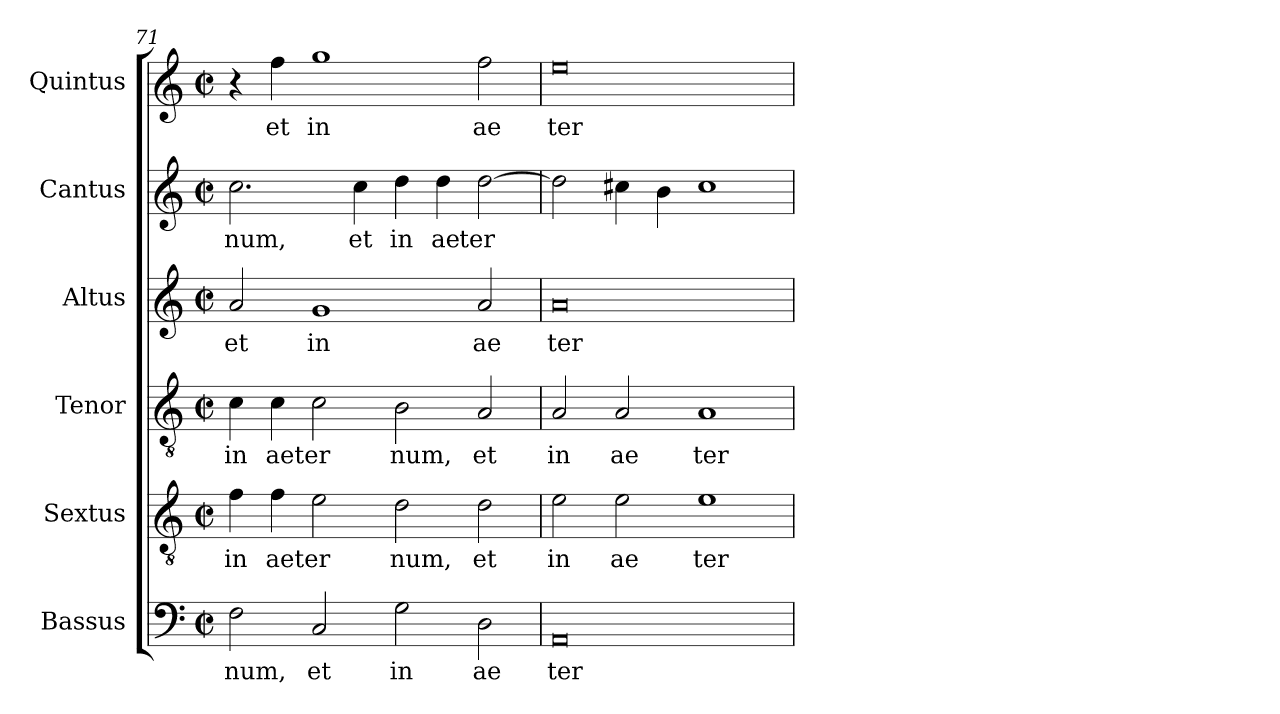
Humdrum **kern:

**kern	**text	**kern	**text	**kern	**text	**kern	**text	**kern	**text	**kern	**text
*part6	*part6	*part5	*part5	*part4	*part4	*part3	*part3	*part2	*part2	*part1	*part1
*staff6	*staff6	*staff5	*staff5	*staff4	*staff4	*staff3	*staff3	*staff2	*staff2	*staff1	*staff1
*I"Bassus	*	*I"Sextus	*	*I"Tenor	*	*I"Altus	*	*I"Cantus	*	*I"Quintus	*
*clefF4	*	*clefGv2	*	*clefGv2	*	*clefG2	*	*clefG2	*	*clefG2	*
*M2/2	*	*M2/2	*	*M2/2	*	*M2/2	*	*M2/2	*	*M2/2	*
*met(c|)	*	*met(c|)	*	*met(c|)	*	*met(c|)	*	*met(c|)	*	*met(c|)	*
=71	=71	=71	=71	=71	=71	=71	=71	=71	=71	=71	=71
!	!LO:LY:b:cj	!	!LO:LY:b:cj	!	!LO:LY:b:cj	!	!LO:LY:b:cj	!	!LO:LY:b:cj	!	!
2F\	num,	4f\	in	4c\	in	2a/	et	2.cc\	num,	4r	.
!	!	!	!LO:LY:b	!	!LO:LY:b	!	!	!	!	!	!LO:LY:b:cj
.	.	4f\	aeter	4c\	aeter	.	.	.	.	4ff\	et
!	!LO:LY:b:cj	!	!	!	!	!	!LO:LY:b:cj	!	!	!	!LO:LY:b:cj
2C/	et	2e\	.	2c\	.	1g	in	.	.	1gg	in
!	!	!	!	!	!	!	!	!	!LO:LY:b:cj	!	!
.	.	.	.	.	.	.	.	4cc\	et	.	.
!	!LO:LY:b:cj	!	!LO:LY:b:cj	!	!LO:LY:b:cj	!	!	!	!LO:LY:b:cj	!	!
2G\	in	2d\	num,	2B\	num,	.	.	4dd\	in	.	.
!	!	!	!	!	!	!	!	!	!LO:LY:b:cj	!	!
.	.	.	.	.	.	.	.	4dd\	ae	.	.
!	!LO:LY:b:cj	!	!LO:LY:b:cj	!	!LO:LY:b:cj	!	!LO:LY:b:cj	!	!LO:LY:b	!	!LO:LY:b:cj
2D\	ae	2d\	et	2A/	et	2a/	ae	[>2dd\	ter	2ff\	ae
=72	=72	=72	=72	=72	=72	=72	=72	=72	=72	=72	=72
!	!LO:LY:b:cj	!	!LO:LY:b:cj	!	!LO:LY:b:cj	!	!LO:LY:b:cj	!	!	!	!LO:LY:b:cj
0AA	ter	2e\	in	2A/	in	0a	ter	2dd\]	.	0ee	ter
!	!	!	!LO:LY:b:cj	!	!LO:LY:b:cj	!	!	!	!	!	!
.	.	2e\	ae	2A/	ae	.	.	4cc#X\	.	.	.
.	.	.	.	.	.	.	.	4b\	.	.	.
!	!	!	!LO:LY:b:cj	!	!LO:LY:b:cj	!	!	!	!	!	!
.	.	1e	ter	1A	ter	.	.	1cc#	.	.	.
=	=	=	=	=	=	=	=	=	=	=	=
*-	*-	*-	*-	*-	*-	*-	*-	*-	*-	*-	*-
